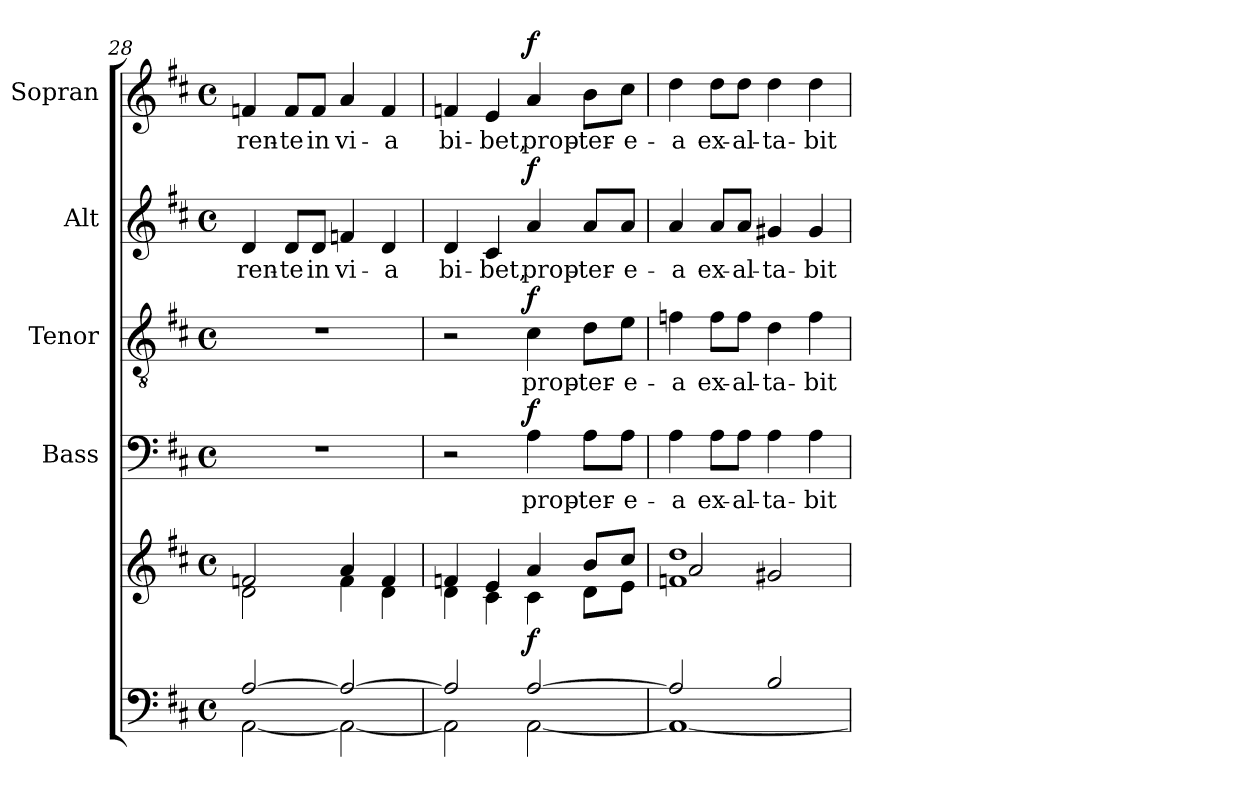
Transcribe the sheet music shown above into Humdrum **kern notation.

**kern	**kern	**dynam	**kern	**text	**dynam	**kern	**text	**dynam	**kern	**text	**dynam	**kern	**text	**dynam
*part5	*part5	*part5	*part4	*part4	*part4	*part3	*part3	*part3	*part2	*part2	*part2	*part1	*part1	*part1
*staff6	*staff5	*staff5/6	*staff4	*staff4	*staff4	*staff3	*staff3	*staff3	*staff2	*staff2	*staff2	*staff1	*staff1	*staff1
*	*	*	*I"Bass	*	*	*I"Tenor	*	*	*I"Alt	*	*	*I"Sopran	*	*
*	*	*	*I'B	*	*	*I'T	*	*	*I'A	*	*	*I'S	*	*
*clefF4	*clefG2	*	*clefF4	*	*	*clefGv2	*	*	*clefG2	*	*	*clefG2	*	*
*k[f#c#]	*k[f#c#]	*	*k[f#c#]	*	*	*k[f#c#]	*	*	*k[f#c#]	*	*	*k[f#c#]	*	*
*D:	*D:	*	*D:	*	*	*D:	*	*	*D:	*	*	*D:	*	*
*M4/4	*M4/4	*	*M4/4	*	*	*M4/4	*	*	*M4/4	*	*	*M4/4	*	*
*met(c)	*met(c)	*	*met(c)	*	*	*met(c)	*	*	*met(c)	*	*	*met(c)	*	*
=28	=28	=28	=28	=28	=28	=28	=28	=28	=28	=28	=28	=28	=28	=28
*^	*^	*	*	*	*	*	*	*	*	*	*	*	*	*
!	!	!	!	!	!	!	!	!	!	!	!	!LO:LY:b	!	!	!LO:LY:b	!
[>2A/	[<2AA\	2fn/	2d\	.	1r	.	.	1r	.	.	4d/	-ren-	.	4fn/	-ren-	.
!	!	!	!	!	!	!	!	!	!	!	!	!LO:LY:b	!	!	!LO:LY:b	!
.	.	.	.	.	.	.	.	.	.	.	8d/L	-te	.	8f/L	-te	.
!	!	!	!	!	!	!	!	!	!	!	!	!LO:LY:b	!	!	!LO:LY:b	!
.	.	.	.	.	.	.	.	.	.	.	8d/J	in	.	8f/J	in	.
!	!	!	!	!	!	!	!	!	!	!	!	!LO:LY:b	!	!	!LO:LY:b	!
2A/_	2AA\_	4a/	4f\	.	.	.	.	.	.	.	4fn/	vi-	.	4a/	vi-	.
!	!	!	!	!	!	!	!	!	!	!	!	!LO:LY:b	!	!	!LO:LY:b	!
.	.	4f/	4d\	.	.	.	.	.	.	.	4d/	-a	.	4f/	-a	.
!!LO:PB:g=z
=29	=29	=29	=29	=29	=29	=29	=29	=29	=29	=29	=29	=29	=29	=29	=29	=29
!	!	!	!	!	!	!	!	!	!	!	!	!LO:LY:b	!	!	!LO:LY:b	!
2A/]	2AA\]	4fn/	4d\	.	2r	.	.	2r	.	.	4d/	bi-	.	4fn/	bi-	.
!	!	!	!	!	!	!	!	!	!	!	!	!LO:LY:b	!	!	!LO:LY:b	!
.	.	4e/	4c#\	.	.	.	.	.	.	.	4c#/	-bet,	.	4e/	-bet,	.
!	!	!	!	!LO:DY:b	!	!LO:LY:b	!LO:DY:a	!	!LO:LY:b	!LO:DY:a	!	!LO:LY:b	!LO:DY:a	!	!LO:LY:b	!LO:DY:a
[>2A/	[<2AA\	4a/	4c#\	f	4A\	prop-	f	4c#\	prop-	f	4a/	prop-	f	4a/	prop-	f
!	!	!	!	!	!	!LO:LY:b	!	!	!LO:LY:b	!	!	!LO:LY:b	!	!	!LO:LY:b	!
.	.	8b/L	8d\L	.	8A\L	-ter-	.	8d\L	-ter-	.	8a/L	-ter-	.	8b\L	-ter-	.
!	!	!	!	!	!	!LO:LY:b	!	!	!LO:LY:b	!	!	!LO:LY:b	!	!	!LO:LY:b	!
.	.	8cc#/J	8e\J	.	8A\J	-e-	.	8e\J	-e-	.	8a/J	-e-	.	8cc#\J	-e-	.
=30	=30	=30	=30	=30	=30	=30	=30	=30	=30	=30	=30	=30	=30	=30	=30	=30
!	!	!	!	!	!	!LO:LY:b	!	!	!LO:LY:b	!	!	!LO:LY:b	!	!	!LO:LY:b	!
2A/]	1AA_	1fn 1dd	2a/	.	4A\	-a	.	4fn\	-a	.	4a/	-a	.	4dd\	-a	.
!	!	!	!	!	!	!LO:LY:b	!	!	!LO:LY:b	!	!	!LO:LY:b	!	!	!LO:LY:b	!
.	.	.	.	.	8A\L	ex-	.	8f\L	ex-	.	8a/L	ex-	.	8dd\L	ex-	.
!	!	!	!	!	!	!LO:LY:b	!	!	!LO:LY:b	!	!	!LO:LY:b	!	!	!LO:LY:b	!
.	.	.	.	.	8A\J	-al-	.	8f\J	-al-	.	8a/J	-al-	.	8dd\J	-al-	.
!	!	!	!	!	!	!LO:LY:b	!	!	!LO:LY:b	!	!	!LO:LY:b	!	!	!LO:LY:b	!
2B/	.	.	2g#X/	.	4A\	-ta-	.	4d\	-ta-	.	4g#X/	-ta-	.	4dd\	-ta-	.
!	!	!	!	!	!	!LO:LY:b	!	!	!LO:LY:b	!	!	!LO:LY:b	!	!	!LO:LY:b	!
.	.	.	.	.	4A\	-bit	.	4f\	-bit	.	4g#/	-bit	.	4dd\	-bit	.
*v	*v	*	*	*	*	*	*	*	*	*	*	*	*	*	*	*
*	*v	*v	*	*	*	*	*	*	*	*	*	*	*	*	*
=	=	=	=	=	=	=	=	=	=	=	=	=	=	=
*-	*-	*-	*-	*-	*-	*-	*-	*-	*-	*-	*-	*-	*-	*-
